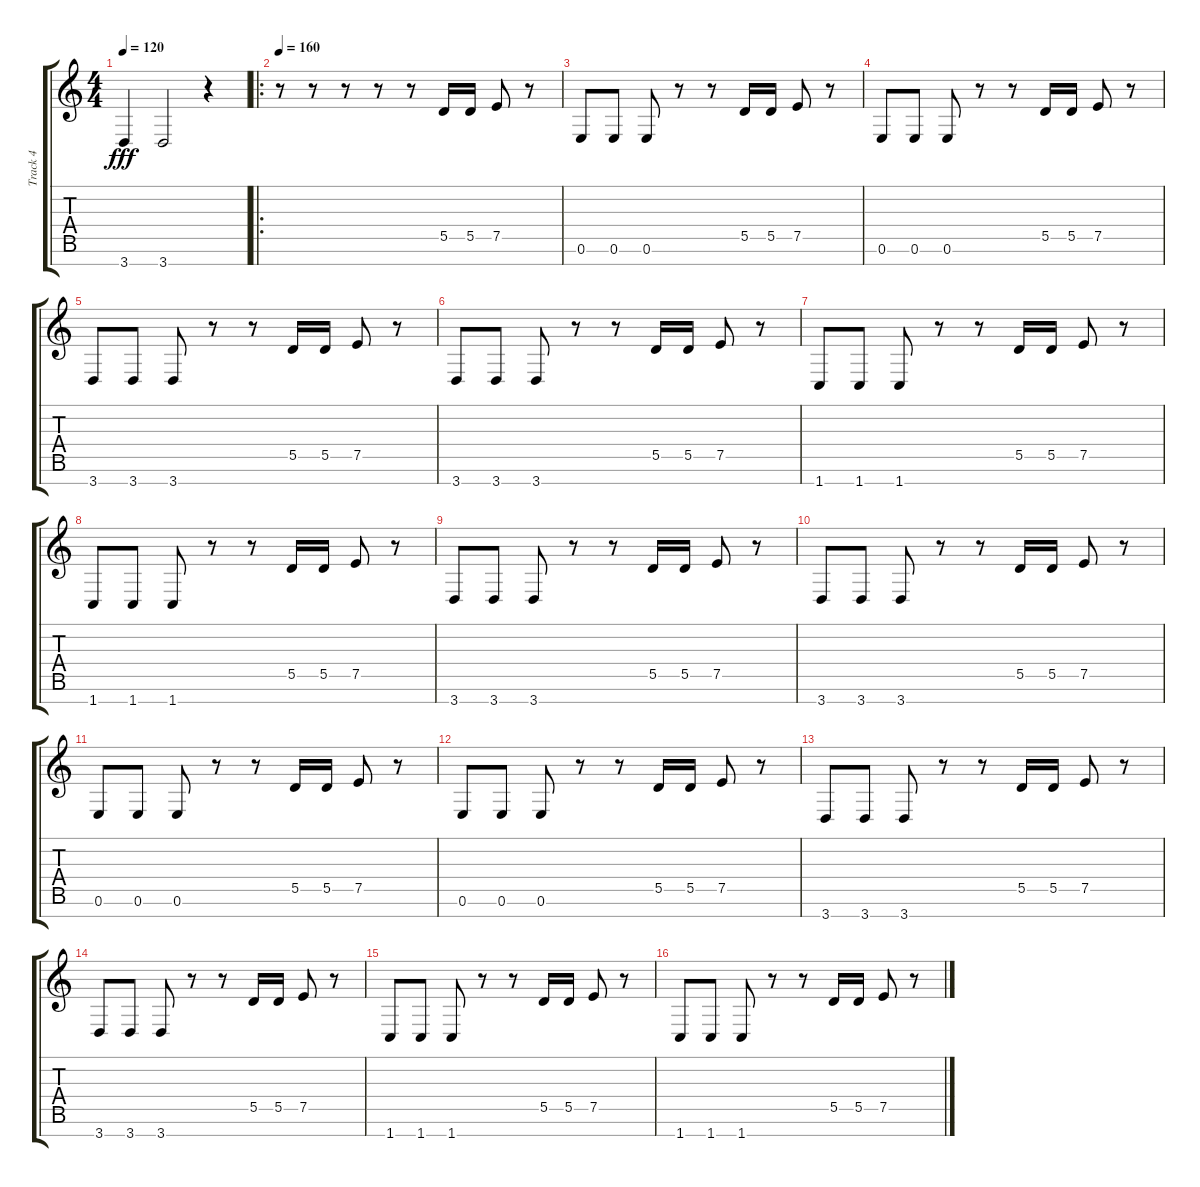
\track ("Track 4" "Track 4") {instrument electricbassfinger}
\staff {score tabs}
\tuning (E4 B3 G3 D3 A2 E2 B1) {hide}
\ts (4 4)
\tempo 120
\clef g2
\ks c
3.7.4{dy fff} 3.7.2 r.4 |
\ro
\tempo 160
r.8 r.8 r.8 r.8 r.8 5.5.16 5.5.16 7.5.8 r.8 |
0.6.8 0.6.8 0.6.8 r.8 r.8 5.5.16 5.5.16 7.5.8 r.8 |
0.6.8 0.6.8 0.6.8 r.8 r.8 5.5.16 5.5.16 7.5.8 r.8 |
3.7.8 3.7.8 3.7.8 r.8 r.8 5.5.16 5.5.16 7.5.8 r.8 |
3.7.8 3.7.8 3.7.8 r.8 r.8 5.5.16 5.5.16 7.5.8 r.8 |
1.7.8 1.7.8 1.7.8 r.8 r.8 5.5.16 5.5.16 7.5.8 r.8 |
1.7.8 1.7.8 1.7.8 r.8 r.8 5.5.16 5.5.16 7.5.8 r.8 |
3.7.8 3.7.8 3.7.8 r.8 r.8 5.5.16 5.5.16 7.5.8 r.8 |
3.7.8 3.7.8 3.7.8 r.8 r.8 5.5.16 5.5.16 7.5.8 r.8 |
0.6.8 0.6.8 0.6.8 r.8 r.8 5.5.16 5.5.16 7.5.8 r.8 |
0.6.8 0.6.8 0.6.8 r.8 r.8 5.5.16 5.5.16 7.5.8 r.8 |
3.7.8 3.7.8 3.7.8 r.8 r.8 5.5.16 5.5.16 7.5.8 r.8 |
3.7.8 3.7.8 3.7.8 r.8 r.8 5.5.16 5.5.16 7.5.8 r.8 |
1.7.8 1.7.8 1.7.8 r.8 r.8 5.5.16 5.5.16 7.5.8 r.8 |
1.7.8 1.7.8 1.7.8 r.8 r.8 5.5.16 5.5.16 7.5.8 r.8
